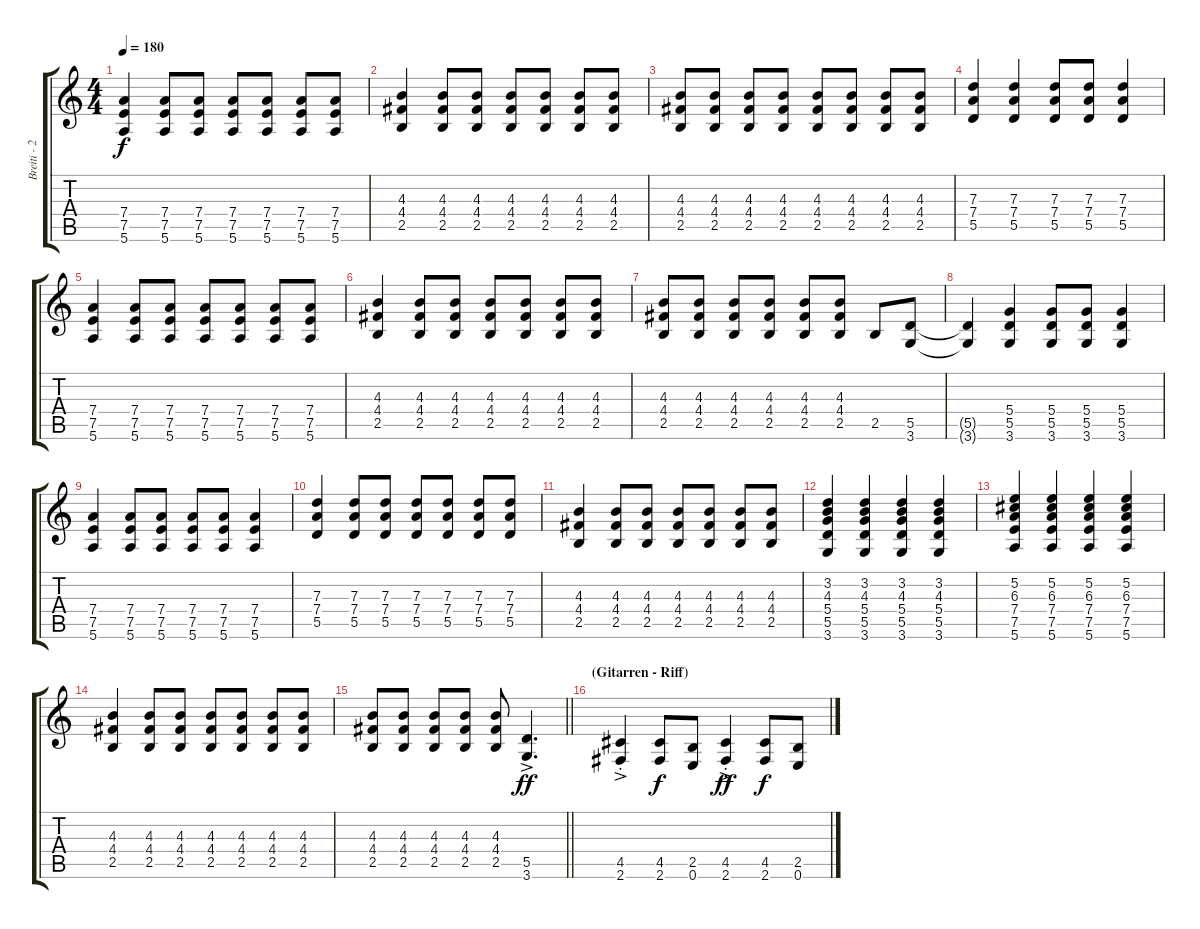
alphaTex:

\track ("Breiti - 2. Gitarre" "Breiti - 2") {instrument distortionguitar}
\staff {score tabs}
\tuning (E4 B3 G3 D3 A2 E2) {hide}
\ts (4 4)
\tempo 180
\clef g2
\ks c
(7.4 7.5 5.6).4{dy f} (7.4 7.5 5.6).8 (7.4 7.5 5.6).8 (7.4 7.5 5.6).8 (7.4 7.5 5.6).8 (7.4 7.5 5.6).8 (7.4 7.5 5.6).8 |
(4.3 4.4 2.5).4 (4.3 4.4 2.5).8 (4.3 4.4 2.5).8 (4.3 4.4 2.5).8 (4.3 4.4 2.5).8 (4.3 4.4 2.5).8 (4.3 4.4 2.5).8 |
(4.3 4.4 2.5).8 (4.3 4.4 2.5).8 (4.3 4.4 2.5).8 (4.3 4.4 2.5).8 (4.3 4.4 2.5).8 (4.3 4.4 2.5).8 (4.3 4.4 2.5).8 (4.3 4.4 2.5).8 |
(7.3 7.4 5.5).4 (7.3 7.4 5.5).4 (7.3 7.4 5.5).8 (7.3 7.4 5.5).8 (7.3 7.4 5.5).4 |
(7.4 7.5 5.6).4 (7.4 7.5 5.6).8 (7.4 7.5 5.6).8 (7.4 7.5 5.6).8 (7.4 7.5 5.6).8 (7.4 7.5 5.6).8 (7.4 7.5 5.6).8 |
(4.3 4.4 2.5).4 (4.3 4.4 2.5).8 (4.3 4.4 2.5).8 (4.3 4.4 2.5).8 (4.3 4.4 2.5).8 (4.3 4.4 2.5).8 (4.3 4.4 2.5).8 |
(4.3 4.4 2.5).8 (4.3 4.4 2.5).8 (4.3 4.4 2.5).8 (4.3 4.4 2.5).8 (4.3 4.4 2.5).8 (4.3 4.4 2.5).8 2.5.8 (5.5 3.6).8 |
(5.5{t} 3.6{t}).4 (5.4 5.5 3.6).4 (5.4 5.5 3.6).8 (5.4 5.5 3.6).8 (5.4 5.5 3.6).4 |
(7.4 7.5 5.6).4 (7.4 7.5 5.6).8 (7.4 7.5 5.6).8 (7.4 7.5 5.6).8 (7.4 7.5 5.6).8 (7.4 7.5 5.6).4 |
(7.3 7.4 5.5).4 (7.3 7.4 5.5).8 (7.3 7.4 5.5).8 (7.3 7.4 5.5).8 (7.3 7.4 5.5).8 (7.3 7.4 5.5).8 (7.3 7.4 5.5).8 |
(4.3 4.4 2.5).4 (4.3 4.4 2.5).8 (4.3 4.4 2.5).8 (4.3 4.4 2.5).8 (4.3 4.4 2.5).8 (4.3 4.4 2.5).8 (4.3 4.4 2.5).8 |
(3.2 4.3 5.4 5.5 3.6).4 (3.2 4.3 5.4 5.5 3.6).4 (3.2 4.3 5.4 5.5 3.6).4 (3.2 4.3 5.4 5.5 3.6).4 |
(5.2 6.3 7.4 7.5 5.6).4 (5.2 6.3 7.4 7.5 5.6).4 (5.2 6.3 7.4 7.5 5.6).4 (5.2 6.3 7.4 7.5 5.6).4 |
(4.3 4.4 2.5).4 (4.3 4.4 2.5).8 (4.3 4.4 2.5).8 (4.3 4.4 2.5).8 (4.3 4.4 2.5).8 (4.3 4.4 2.5).8 (4.3 4.4 2.5).8 |
\barLineRight lightlight
(4.3 4.4 2.5).8 (4.3 4.4 2.5).8 (4.3 4.4 2.5).8 (4.3 4.4 2.5).8 (4.3 4.4 2.5).8 (5.5{ac} 3.6{ac}).4{d dy ff} |
\section ("" "(Gitarren - Riff)")
(4.5{ac st} 2.6{ac st}).4 (4.5 2.6).8{dy f} (2.5 0.6).8 (4.5{ac st} 2.6{ac st}).4{dy ff} (4.5 2.6).8{dy f} (2.5 0.6).8
